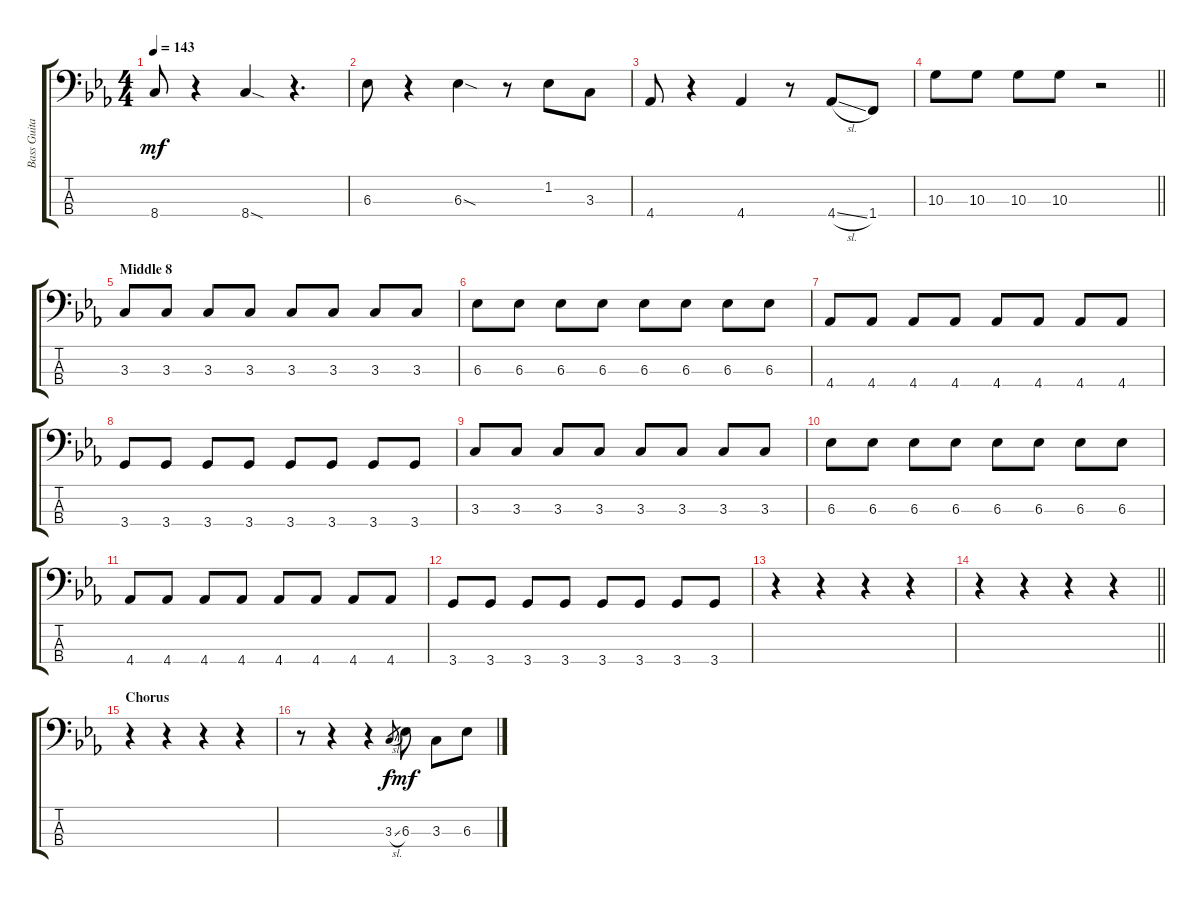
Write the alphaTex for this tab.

\track ("Bass Guitar" "Bass Guita") {instrument electricbassfinger}
\staff {score tabs}
\tuning (G2 D2 A1 E1) {hide}
\ts (4 4)
\tempo 143
\clef f4
\ks cminor
8.4.8{dy mf} r.4 8.4{sod}.4 r.4{d} |
6.3.8 r.4 6.3{sod}.4 r.8 1.2.8 3.3.8 |
4.4.8 r.4 4.4.4 r.8 4.4{sl}.8 1.4.8 |
\barLineRight lightlight
10.3.8 10.3.8 10.3.8 10.3.8 r.2 |
\section ("" "Middle 8")
3.3.8 3.3.8 3.3.8 3.3.8 3.3.8 3.3.8 3.3.8 3.3.8 |
6.3.8 6.3.8 6.3.8 6.3.8 6.3.8 6.3.8 6.3.8 6.3.8 |
4.4.8 4.4.8 4.4.8 4.4.8 4.4.8 4.4.8 4.4.8 4.4.8 |
3.4.8 3.4.8 3.4.8 3.4.8 3.4.8 3.4.8 3.4.8 3.4.8 |
3.3.8 3.3.8 3.3.8 3.3.8 3.3.8 3.3.8 3.3.8 3.3.8 |
6.3.8 6.3.8 6.3.8 6.3.8 6.3.8 6.3.8 6.3.8 6.3.8 |
4.4.8 4.4.8 4.4.8 4.4.8 4.4.8 4.4.8 4.4.8 4.4.8 |
3.4.8 3.4.8 3.4.8 3.4.8 3.4.8 3.4.8 3.4.8 3.4.8 |
r.4 r.4 r.4 r.4 |
\barLineRight lightlight
r.4 r.4 r.4 r.4 |
\section ("" "Chorus")
r.4 r.4 r.4 r.4 |
r.8 r.4 r.4 3.3{sl}.8{gr dy f} 6.3.8{dy mf} 3.3.8 6.3.8
